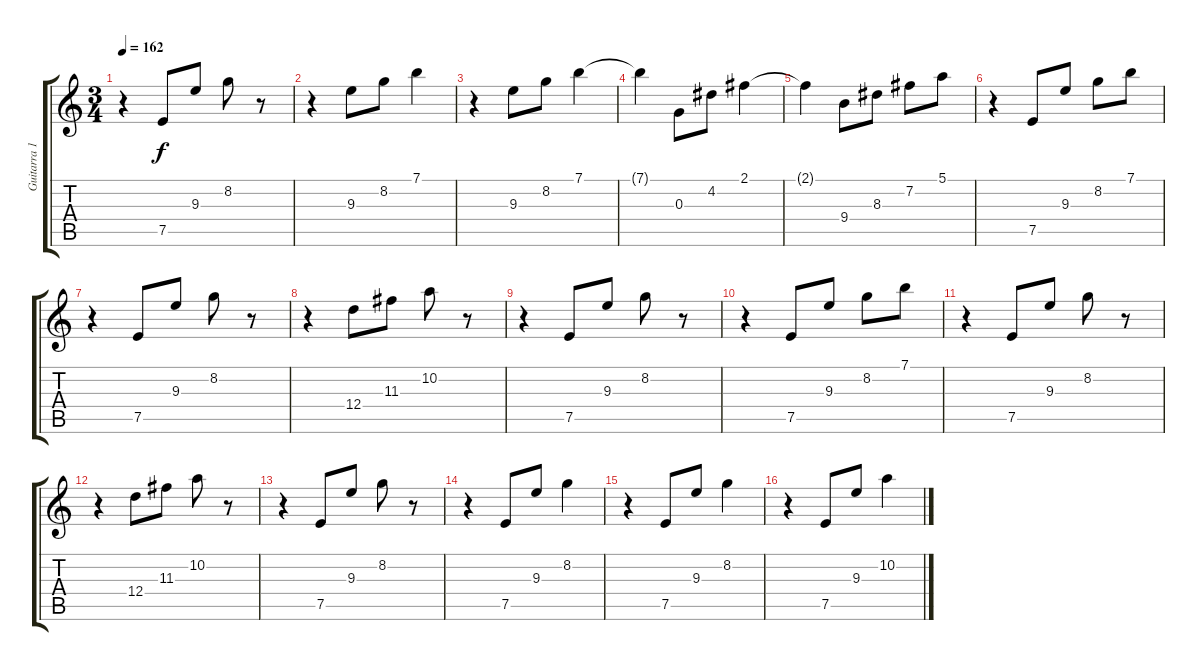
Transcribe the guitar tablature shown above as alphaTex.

\track ("Guitarra 1" "Guitarra 1") {instrument acousticguitarsteel}
\staff {score tabs}
\tuning (E4 B3 G3 D3 A2 E2) {hide}
\ts (3 4)
\tempo 162
\clef g2
\ks c
r.4{dy f} 7.5.8 9.3.8 8.2.8 r.8 |
r.4 9.3.8 8.2.8 7.1.4 |
r.4 9.3.8 8.2.8 7.1.4 |
7.1{t}.4 0.3.8 4.2.8 2.1.4 |
2.1{t}.4 9.4.8 8.3.8 7.2.8 5.1.8 |
r.4 7.5.8 9.3.8 8.2.8 7.1.8 |
r.4 7.5.8 9.3.8 8.2.8 r.8 |
r.4 12.4.8 11.3.8 10.2.8 r.8 |
r.4 7.5.8 9.3.8 8.2.8 r.8 |
r.4 7.5.8 9.3.8 8.2.8 7.1.8 |
r.4 7.5.8 9.3.8 8.2.8 r.8 |
r.4 12.4.8 11.3.8 10.2.8 r.8 |
r.4 7.5.8 9.3.8 8.2.8 r.8 |
r.4 7.5.8 9.3.8 8.2.4 |
r.4 7.5.8 9.3.8 8.2.4 |
r.4 7.5.8 9.3.8 10.2.4
